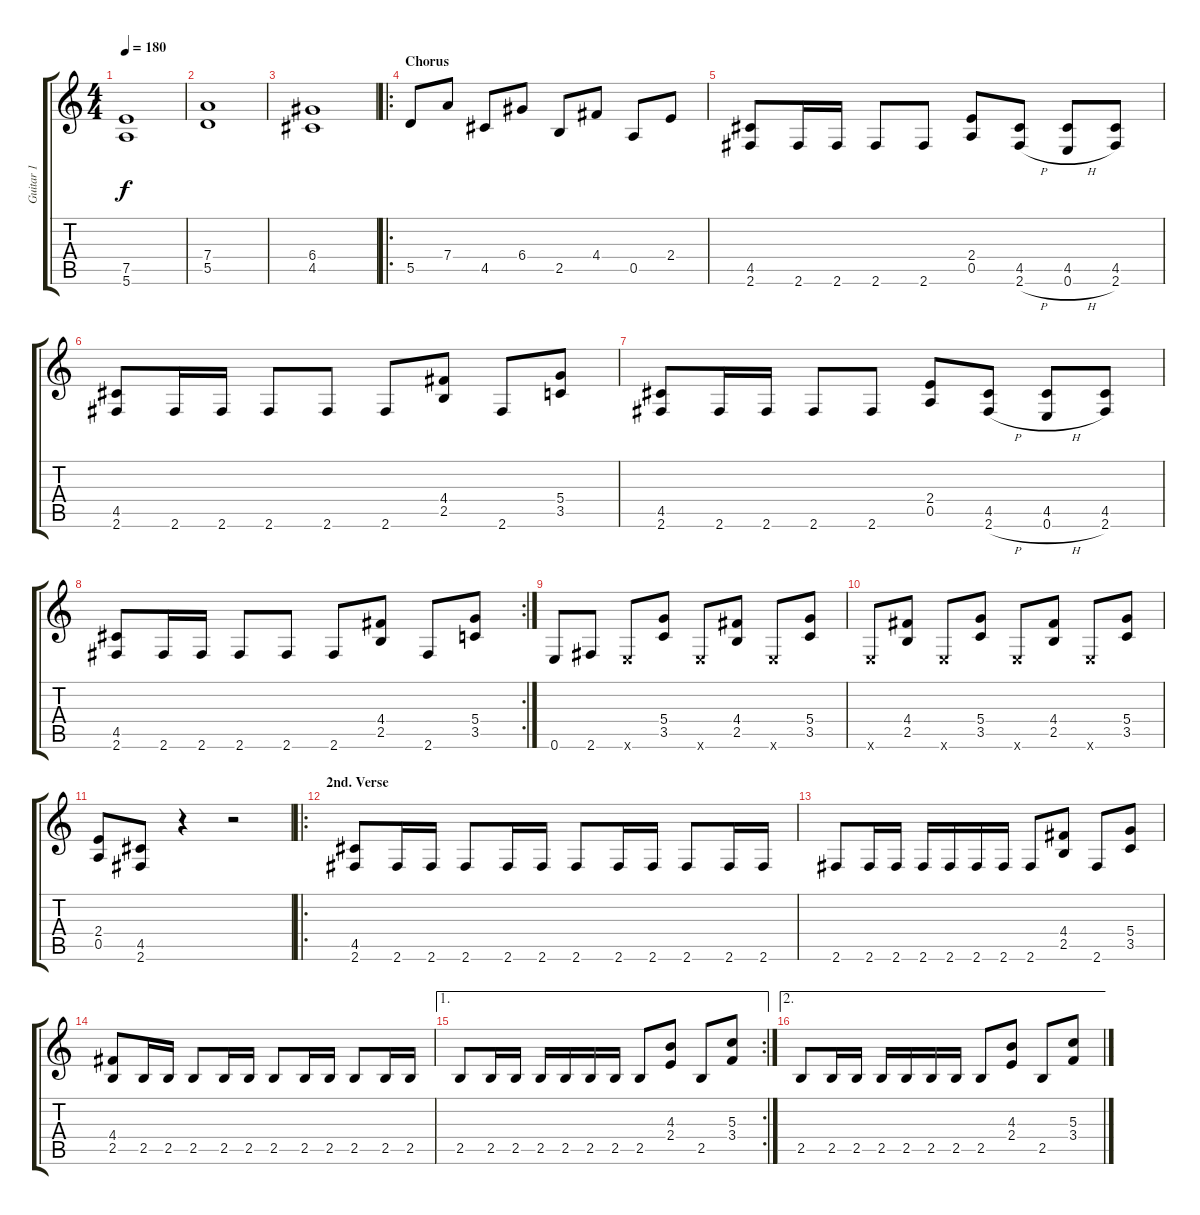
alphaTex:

\track ("Guitar 1" "Guitar 1") {instrument distortionguitar}
\staff {score tabs}
\tuning (E4 B3 G3 D3 A2 E2) {hide}
\ts (4 4)
\tempo 180
\clef g2
\ks c
(7.5 5.6).1{dy f} |
(7.4 5.5).1 |
(6.4 4.5).1 |
\ro
\section ("" "Chorus")
5.5.8 7.4.8 4.5.8 6.4.8 2.5.8 4.4.8 0.5.8 2.4.8 |
(4.5 2.6).8 2.6.16 2.6.16 2.6.8 2.6.8 (2.4 0.5).8 (4.5 2.6{h}).8 (4.5 0.6{h}).8 (4.5 2.6).8 |
(4.5 2.6).8 2.6.16 2.6.16 2.6.8 2.6.8 2.6.8 (4.4 2.5).8 2.6.8 (5.4 3.5).8 |
(4.5 2.6).8 2.6.16 2.6.16 2.6.8 2.6.8 (2.4 0.5).8 (4.5 2.6{h}).8 (4.5 0.6{h}).8 (4.5 2.6).8 |
\rc 2
(4.5 2.6).8 2.6.16 2.6.16 2.6.8 2.6.8 2.6.8 (4.4 2.5).8 2.6.8 (5.4 3.5).8 |
0.6.8 2.6.8 0.6{x}.8 (5.4 3.5).8 0.6{x}.8 (4.4 2.5).8 0.6{x}.8 (5.4 3.5).8 |
0.6{x}.8 (4.4 2.5).8 0.6{x}.8 (5.4 3.5).8 0.6{x}.8 (4.4 2.5).8 0.6{x}.8 (5.4 3.5).8 |
(2.4 0.5).8 (4.5 2.6).8 r.4 r.2 |
\ro
\section ("" "2nd. Verse")
(4.5 2.6).8 2.6.16 2.6.16 2.6.8 2.6.16 2.6.16 2.6.8 2.6.16 2.6.16 2.6.8 2.6.16 2.6.16 |
2.6.8 2.6.16 2.6.16 2.6.16 2.6.16 2.6.16 2.6.16 2.6.8 (4.4 2.5).8 2.6.8 (5.4 3.5).8 |
(4.4 2.5).8 2.5.16 2.5.16 2.5.8 2.5.16 2.5.16 2.5.8 2.5.16 2.5.16 2.5.8 2.5.16 2.5.16 |
\ae 1
\rc 2
2.5.8 2.5.16 2.5.16 2.5.16 2.5.16 2.5.16 2.5.16 2.5.8 (4.3 2.4).8 2.5.8 (5.3 3.4).8 |
\ae 2
2.5.8 2.5.16 2.5.16 2.5.16 2.5.16 2.5.16 2.5.16 2.5.8 (4.3 2.4).8 2.5.8 (5.3 3.4).8
